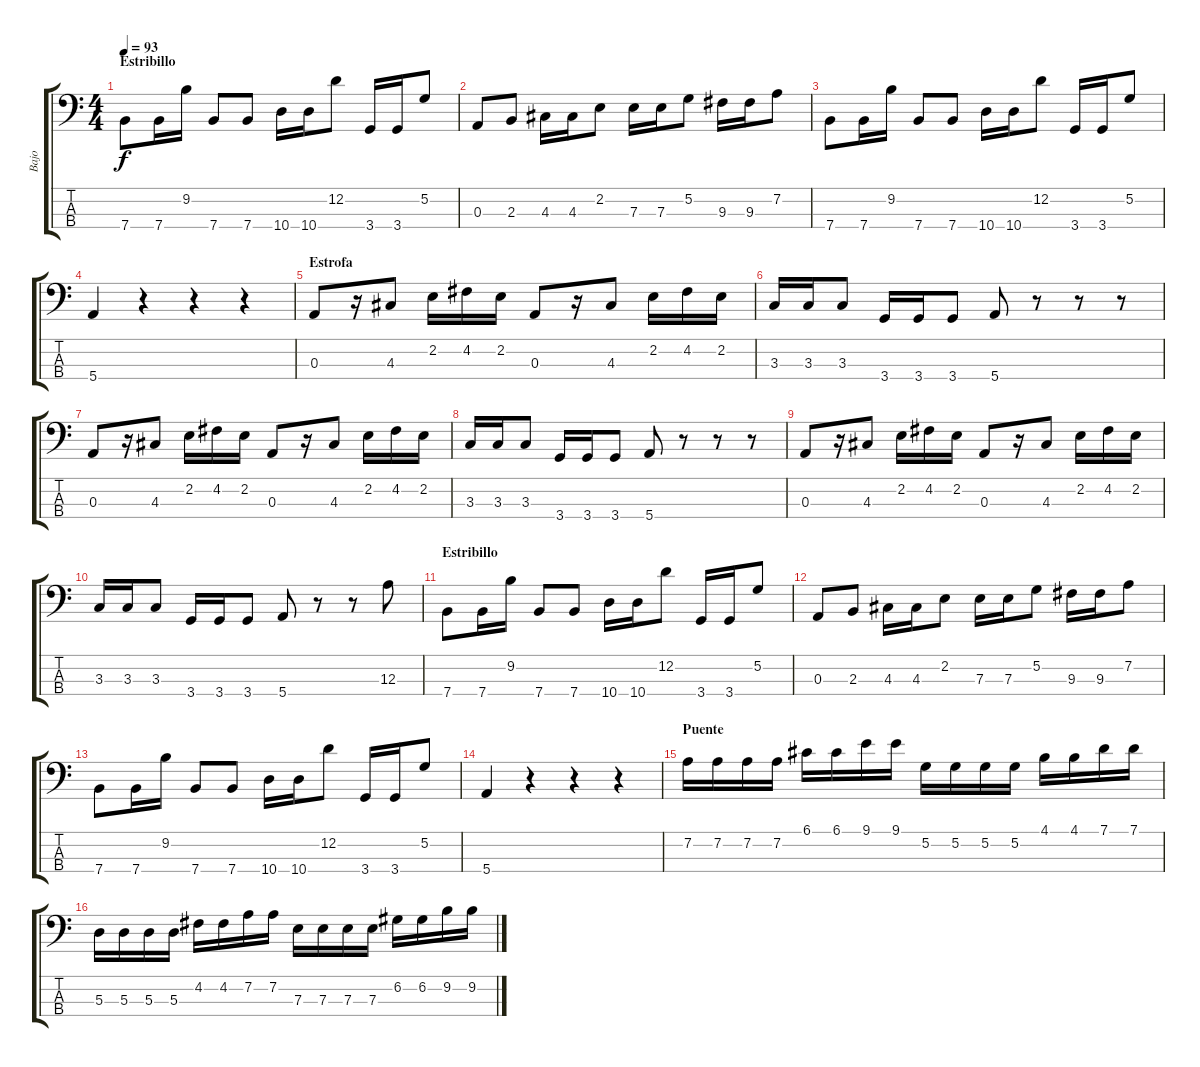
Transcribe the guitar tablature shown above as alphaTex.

\track ("Bajo" "Bajo") {instrument electricbassfinger}
\staff {score tabs}
\tuning (G2 D2 A1 E1) {hide}
\ts (4 4)
\section ("" "Estribillo")
\tempo 93
\clef f4
\ks c
7.4.8{dy f} 7.4.16 9.2.16 7.4.8 7.4.8 10.4.16 10.4.16 12.2.8 3.4.16 3.4.16 5.2.8 |
0.3.8 2.3.8 4.3.16 4.3.16 2.2.8 7.3.16 7.3.16 5.2.8 9.3.16 9.3.16 7.2.8 |
7.4.8 7.4.16 9.2.16 7.4.8 7.4.8 10.4.16 10.4.16 12.2.8 3.4.16 3.4.16 5.2.8 |
5.4.4 r.4 r.4 r.4 |
\section ("" "Estrofa")
0.3.8 r.16 4.3.8 2.2.16 4.2.16 2.2.16 0.3.8 r.16 4.3.8 2.2.16 4.2.16 2.2.16 |
3.3.16 3.3.16 3.3.8 3.4.16 3.4.16 3.4.8 5.4.8 r.8 r.8 r.8 |
0.3.8 r.16 4.3.8 2.2.16 4.2.16 2.2.16 0.3.8 r.16 4.3.8 2.2.16 4.2.16 2.2.16 |
3.3.16 3.3.16 3.3.8 3.4.16 3.4.16 3.4.8 5.4.8 r.8 r.8 r.8 |
0.3.8 r.16 4.3.8 2.2.16 4.2.16 2.2.16 0.3.8 r.16 4.3.8 2.2.16 4.2.16 2.2.16 |
3.3.16 3.3.16 3.3.8 3.4.16 3.4.16 3.4.8 5.4.8 r.8 r.8 12.3.8 |
\section ("" "Estribillo")
7.4.8 7.4.16 9.2.16 7.4.8 7.4.8 10.4.16 10.4.16 12.2.8 3.4.16 3.4.16 5.2.8 |
0.3.8 2.3.8 4.3.16 4.3.16 2.2.8 7.3.16 7.3.16 5.2.8 9.3.16 9.3.16 7.2.8 |
7.4.8 7.4.16 9.2.16 7.4.8 7.4.8 10.4.16 10.4.16 12.2.8 3.4.16 3.4.16 5.2.8 |
5.4.4 r.4 r.4 r.4 |
\section ("" "Puente")
7.2.16 7.2.16 7.2.16 7.2.16 6.1.16 6.1.16 9.1.16 9.1.16 5.2.16 5.2.16 5.2.16 5.2.16 4.1.16 4.1.16 7.1.16 7.1.16 |
5.3.16 5.3.16 5.3.16 5.3.16 4.2.16 4.2.16 7.2.16 7.2.16 7.3.16 7.3.16 7.3.16 7.3.16 6.2.16 6.2.16 9.2.16 9.2.16
